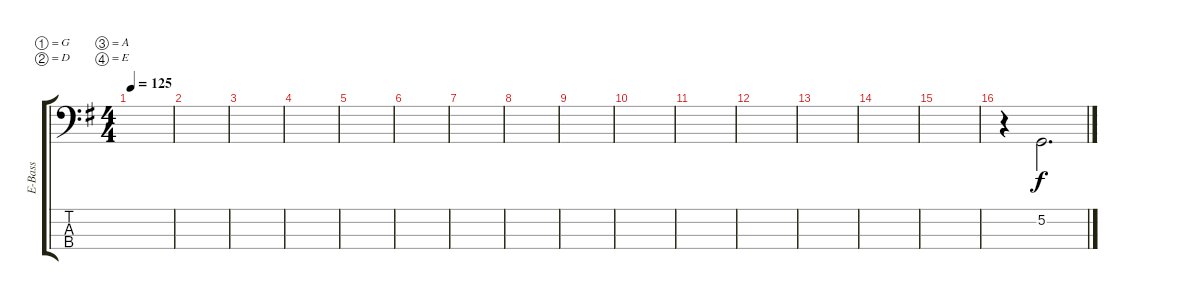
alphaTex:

\defaultSystemsLayout 4
\bracketExtendMode groupsimilarinstruments
\otherSystemsTrackNameOrientation horizontal
\track ("Electric Bass" "E-Bass") {instrument electricbassfinger}
\staff {score tabs}
\tuning (G1 D1 A0 E0)
\ts (4 4)
\tempo 125
\clef f4
\scale
0.333333
\ks g
|
\scale
0.333333 |
\scale
0.333333 |
\scale
0.333333 |
\scale
0.333333 |
\scale
0.333333 |
\scale
0.333333 |
\scale
0.333333 |
\scale
0.333333 |
\scale
0.333333 |
\scale
0.333333 |
\scale
0.333333 |
\scale
0.333333 |
\scale
0.333333 |
\scale
0.333333 |
\scale
0.333333 r.4{beam Down} 5.2{acc forcenatural}.2{d beam Down}
